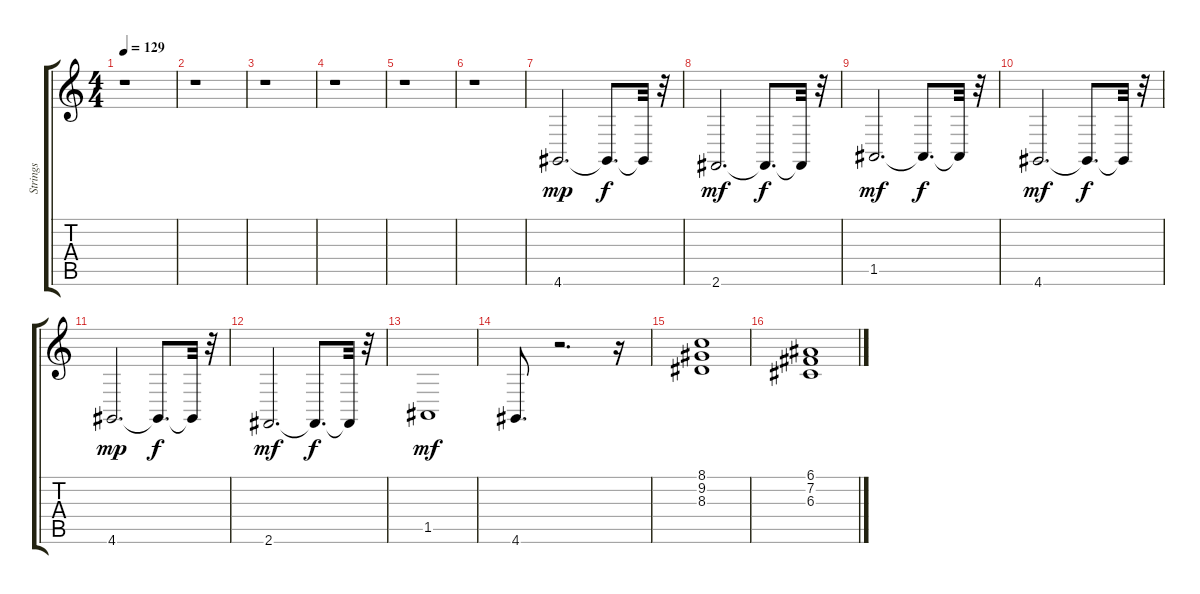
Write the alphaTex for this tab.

\track ("Strings   " "Strings   ") {instrument synthstrings2}
\staff {score tabs}
\tuning (E4 B3 G3 D3 A2 E2) {hide}
\ts (4 4)
\tempo 129
\clef g2
\ks c
r.1{dy mp} |
r.1 |
r.1 |
r.1 |
r.1 |
r.1 |
4.6.2{d} 4.6{t}.8{d dy f} 4.6{t}.32 r.32 |
2.6.2{d dy mf} 2.6{t}.8{d dy f} 2.6{t}.32 r.32 |
1.5.2{d dy mf} 1.5{t}.8{d dy f} 1.5{t}.32 r.32 |
4.6.2{d dy mf} 4.6{t}.8{d dy f} 4.6{t}.32 r.32 |
4.6.2{d dy mp} 4.6{t}.8{d dy f} 4.6{t}.32 r.32 |
2.6.2{d dy mf} 2.6{t}.8{d dy f} 2.6{t}.32 r.32 |
1.5.1{dy mf} |
4.6.8{d} r.2{d} r.16 |
(8.1 9.2 8.3).1 |
(6.1 7.2 6.3).1
